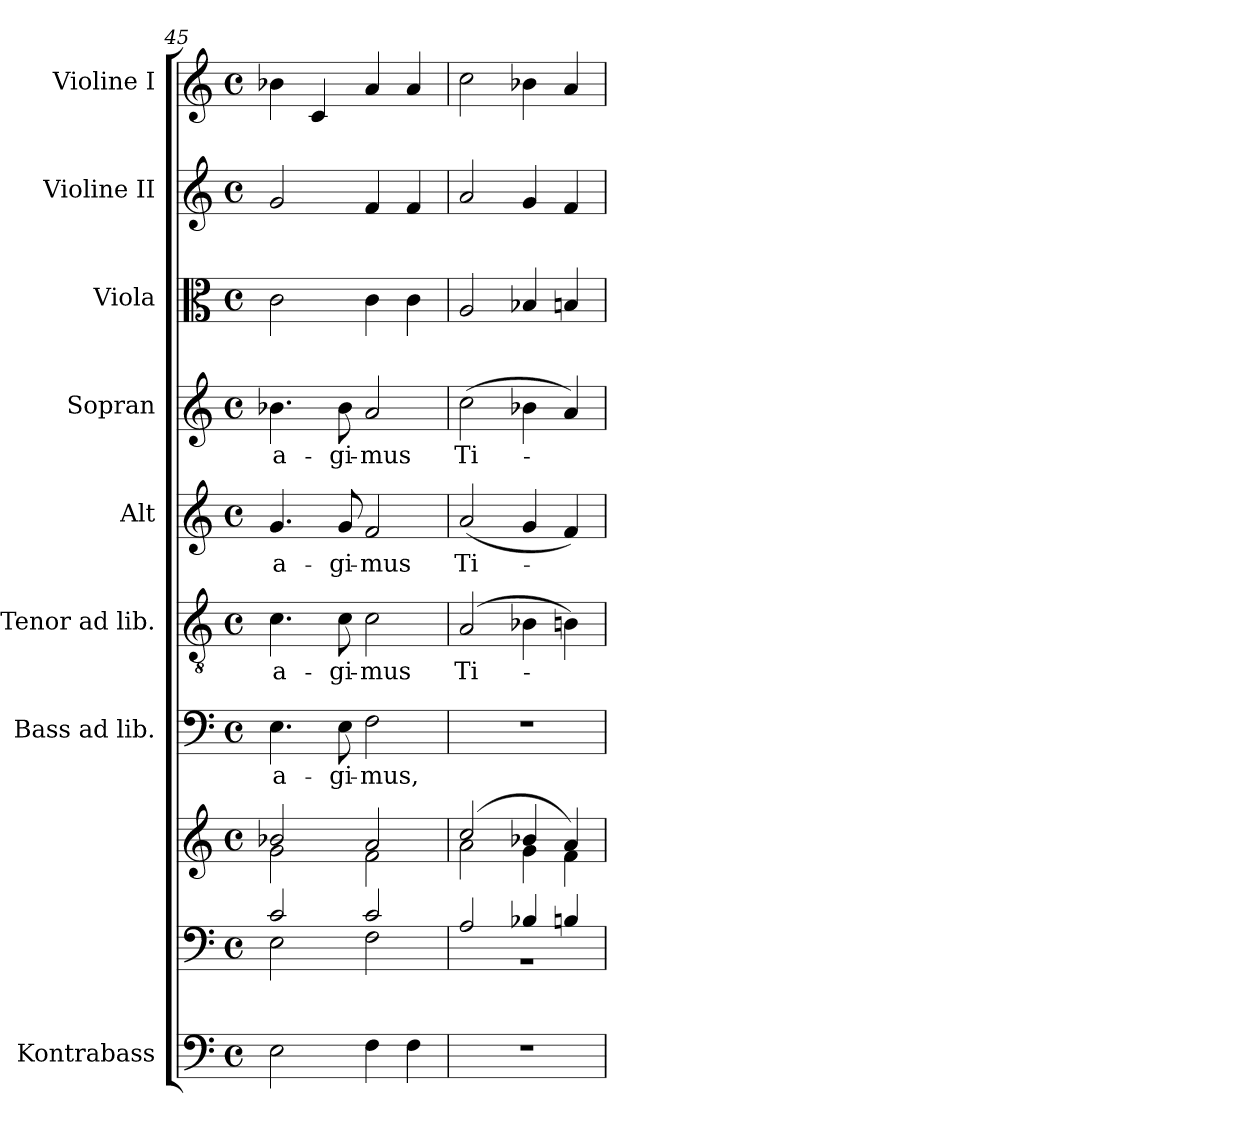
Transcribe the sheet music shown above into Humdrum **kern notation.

**kern	**kern	**kern	**kern	**text	**kern	**text	**kern	**text	**kern	**text	**kern	**kern	**kern
*part9	*part8	*part8	*part7	*part7	*part6	*part6	*part5	*part5	*part4	*part4	*part3	*part2	*part1
*staff10	*staff9	*staff8	*staff7	*staff7	*staff6	*staff6	*staff5	*staff5	*staff4	*staff4	*staff3	*staff2	*staff1
*I"Kontrabass	*	*	*I"Bass ad lib.	*	*I"Tenor ad lib.	*	*I"Alt	*	*I"Sopran	*	*I"Viola	*I"Violine II	*I"Violine I
*I'Kb.	*	*	*I'B.	*	*I'T.	*	*I'A.	*	*I'S.	*	*I'Vla.	*I'Vl. II	*I'Vl. I
*clefF4	*clefF4	*clefG2	*clefF4	*	*clefGv2	*	*clefG2	*	*clefG2	*	*clefC3	*clefG2	*clefG2
*ITrd7c12	*	*	*	*	*	*	*	*	*	*	*	*	*
*k[]	*k[]	*k[]	*k[]	*	*k[]	*	*k[]	*	*k[]	*	*k[]	*k[]	*k[]
*C:	*C:	*C:	*C:	*	*C:	*	*C:	*	*C:	*	*C:	*C:	*C:
*M4/4	*M4/4	*M4/4	*M4/4	*	*M4/4	*	*M4/4	*	*M4/4	*	*M4/4	*M4/4	*M4/4
*met(c)	*met(c)	*met(c)	*met(c)	*	*met(c)	*	*met(c)	*	*met(c)	*	*met(c)	*met(c)	*met(c)
=45	=45	=45	=45	=45	=45	=45	=45	=45	=45	=45	=45	=45	=45
*	*^	*^	*	*	*	*	*	*	*	*	*	*	*
!	!	!	!	!	!	!LO:LY:b	!	!LO:LY:b	!	!LO:LY:b	!	!LO:LY:b	!	!	!
2EE\	2c/	2E\	2b-X/	2g\	4.E\	a-	4.c\	a-	4.g/	a-	4.b-X\	a-	2c\	2g/	4b-X\
.	.	.	.	.	.	.	.	.	.	.	.	.	.	.	4c/
!	!	!	!	!	!	!LO:LY:b	!	!LO:LY:b	!	!LO:LY:b	!	!LO:LY:b	!	!	!
.	.	.	.	.	8E\	-gi-	8c\	-gi-	8g/	-gi-	8b-\	-gi-	.	.	.
!	!	!	!	!	!	!LO:LY:b	!	!LO:LY:b	!	!LO:LY:b	!	!LO:LY:b	!	!	!
4FF\	2c/	2F\	2a/	2f\	2F\	-mus,	2c\	-mus	2f/	-mus	2a/	-mus	4c\	4f/	4a/
4FF\	.	.	.	.	.	.	.	.	.	.	.	.	4c\	4f/	4a/
=46	=46	=46	=46	=46	=46	=46	=46	=46	=46	=46	=46	=46	=46	=46	=46
!	!	!	!	!	!	!	!	!LO:LY:b	!	!LO:LY:b	!	!LO:LY:b	!	!	!
1r	2A/	1rBB	(2cc/	2a\	1r	.	(2A/	Ti-	(<2a/	Ti-	(>2cc\	Ti-	2A/	2a/	2cc\
.	4B-X/	.	4b-X/	4g\	.	.	4B-X\	.	4g/	.	4b-X\	.	4B-X/	4g/	4b-X\
.	4Bn/	.	4a/)	4f\	.	.	4Bn\)	.	4f/)	.	4a/)	.	4Bn/	4f/	4a/
*	*v	*v	*	*	*	*	*	*	*	*	*	*	*	*	*
*	*	*v	*v	*	*	*	*	*	*	*	*	*	*	*
=	=	=	=	=	=	=	=	=	=	=	=	=	=
*-	*-	*-	*-	*-	*-	*-	*-	*-	*-	*-	*-	*-	*-
